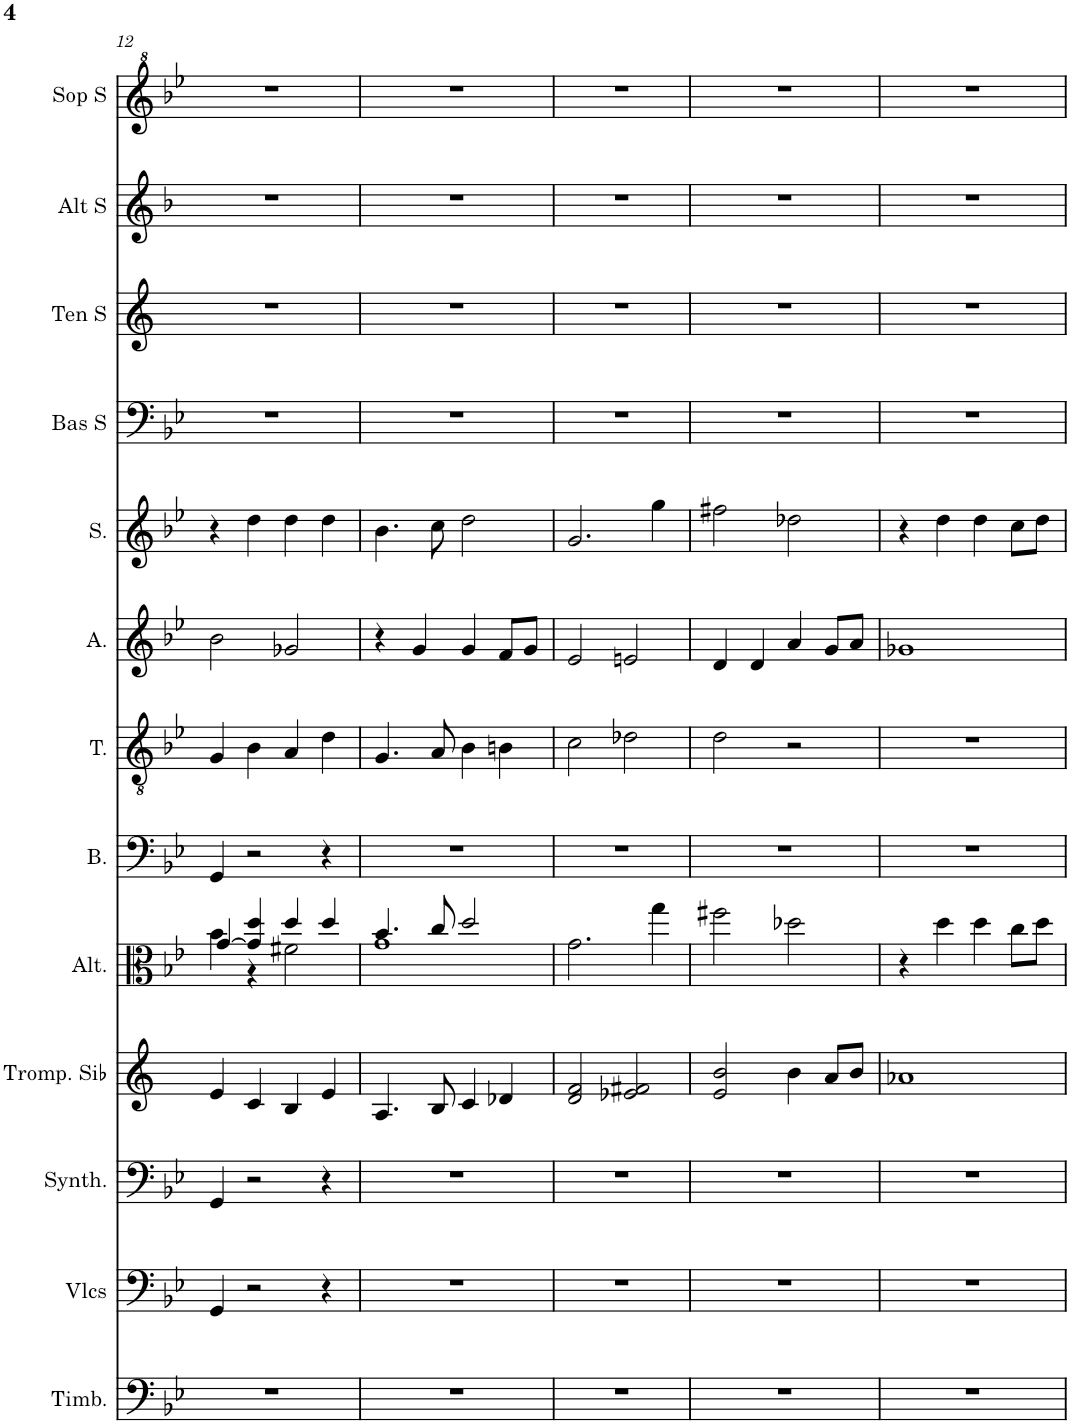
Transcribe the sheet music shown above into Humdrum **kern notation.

**kern	**kern	**kern	**kern	**kern	**kern	**kern	**kern	**kern	**kern	**kern	**kern	**kern
*part13	*part12	*part11	*part10	*part9	*part8	*part7	*part6	*part5	*part4	*part3	*part2	*part1
*staff13	*staff12	*staff11	*staff10	*staff9	*staff8	*staff7	*staff6	*staff5	*staff4	*staff3	*staff2	*staff1
*I"Timbales, Staff-1	*I"Violoncelles, D'Bass/Strings, etc	*I"Synthétiseur d'instruments à cordes, Synth strings, etc	*I"Trompette en Sib, Synth strings 2	*I"Altos, 1st violins	*I"Basse	*I"Ténor	*I"Alto	*I"Soprano	*I"Basse Solo	*I"Tenor Solo	*I"Alto Solo	*I"Soprano Solo
*I'Timb.	*I'Vlcs	*I'Synth.	*I'Tromp. Sib	*I'Alt.	*I'B.	*I'T.	*I'A.	*I'S.	*I'Bas S	*I'Ten S	*I'Alt S	*I'Sop S
!!LO:PB:g=z
*clefF4	*clefF4	*clefF4	*clefG2	*clefC3	*clefF4	*clefGv2	*clefG2	*clefG2	*clefF4	*clefG2	*clefG2	*clefG^2
*	*	*	*Trd1c2	*	*	*	*	*	*	*Trd8c14	*Trd4c7	*
*k[b-e-]	*k[b-e-]	*k[b-e-]	*k[]	*k[b-e-]	*k[b-e-]	*k[b-e-]	*k[b-e-]	*k[b-e-]	*k[b-e-]	*k[]	*k[b-]	*k[b-e-]
*M2/2	*M2/2	*M2/2	*M2/2	*M2/2	*M2/2	*M2/2	*M2/2	*M2/2	*M2/2	*M2/2	*M2/2	*M2/2
*met(c|)	*met(c|)	*met(c|)	*met(c|)	*met(c|)	*met(c|)	*met(c|)	*met(c|)	*met(c|)	*met(c|)	*met(c|)	*met(c|)	*met(c|)
=12	=12	=12	=12	=12	=12	=12	=12	=12	=12	=12	=12	=12
*	*	*	*	*^	*	*	*	*	*	*	*	*
1r	4GG/	4GG/	4e/	[4g/	4b-\	4GG/	4G/	2b-\	4r	1r	1r	1r	1r
.	2r	2r	4c/	4g/] 4dd/	4r	2r	4B-\	.	4dd\	.	.	.	.
.	.	.	4B/	4dd/	2f#X\	.	4A/	2g-X/	4dd\	.	.	.	.
.	4r	4r	4e/	4dd/	.	4r	4d\	.	4dd\	.	.	.	.
=13	=13	=13	=13	=13	=13	=13	=13	=13	=13	=13	=13	=13	=13
1r	1r	1r	4.A/	4.b-/	1g	1r	4.G/	4r	4.b-\	1r	1r	1r	1r
.	.	.	.	.	.	.	.	4g/	.	.	.	.	.
.	.	.	8B/	8cc/	.	.	8A/	.	8cc\	.	.	.	.
.	.	.	4c/	2dd/	.	.	4B-\	4g/	2dd\	.	.	.	.
.	.	.	4d-X/	.	.	.	4Bn\	8f/L	.	.	.	.	.
.	.	.	.	.	.	.	.	8g/J	.	.	.	.	.
*	*	*	*	*v	*v	*	*	*	*	*	*	*	*
=14	=14	=14	=14	=14	=14	=14	=14	=14	=14	=14	=14	=14
1r	1r	1r	2d/ 2f/	2.g\	1r	2c\	2e-/	2.g/	1r	1r	1r	1r
.	.	.	2e-X/ 2f#X/	.	.	2d-X\	2en/	.	.	.	.	.
.	.	.	.	4gg\	.	.	.	4gg\	.	.	.	.
=15	=15	=15	=15	=15	=15	=15	=15	=15	=15	=15	=15	=15
1r	1r	1r	2e/ 2b/	2ff#X\	1r	2d\	4d/	2ff#X\	1r	1r	1r	1r
.	.	.	.	.	.	.	4d/	.	.	.	.	.
.	.	.	4b\	2dd-X\	.	2r	4a/	2dd-X\	.	.	.	.
.	.	.	8a/L	.	.	.	8g/L	.	.	.	.	.
.	.	.	8b/J	.	.	.	8a/J	.	.	.	.	.
=16	=16	=16	=16	=16	=16	=16	=16	=16	=16	=16	=16	=16
1r	1r	1r	1a-X	4r	1r	1r	1g-X	4r	1r	1r	1r	1r
.	.	.	.	4dd\	.	.	.	4dd\	.	.	.	.
.	.	.	.	4dd\	.	.	.	4dd\	.	.	.	.
.	.	.	.	8cc\L	.	.	.	8cc\L	.	.	.	.
.	.	.	.	8dd\J	.	.	.	8dd\J	.	.	.	.
=	=	=	=	=	=	=	=	=	=	=	=	=
*-	*-	*-	*-	*-	*-	*-	*-	*-	*-	*-	*-	*-
